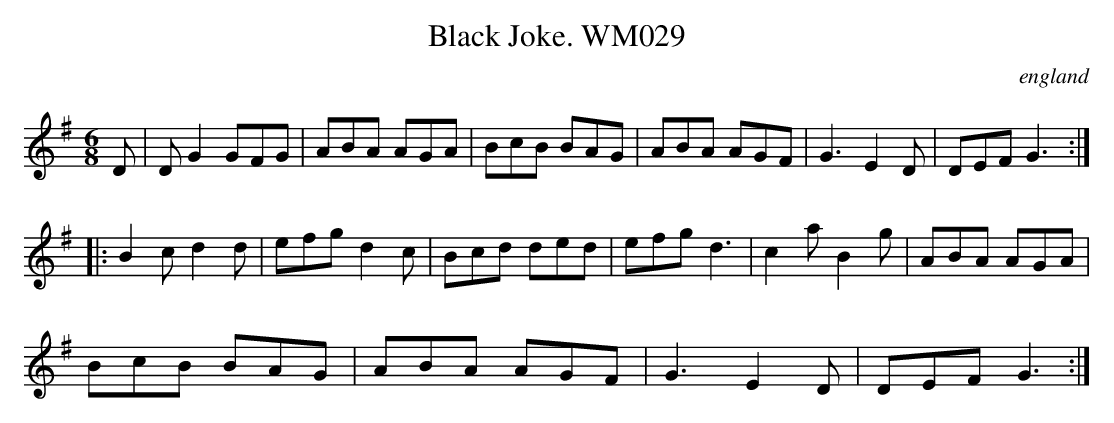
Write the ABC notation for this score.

X:1
T:Black Joke. WM029
O:england
M:6/8
L:1/8
K:G
D|DG2GFG|ABA AGA|BcB BAG|ABA AGF|G3E2D|DEFG3:|
|:B2cd2d|efgd2c|Bcd ded|efgd3|c2aB2g|ABA AGA|
BcB BAG|ABA AGF|G3E2D|DEFG3:|]
